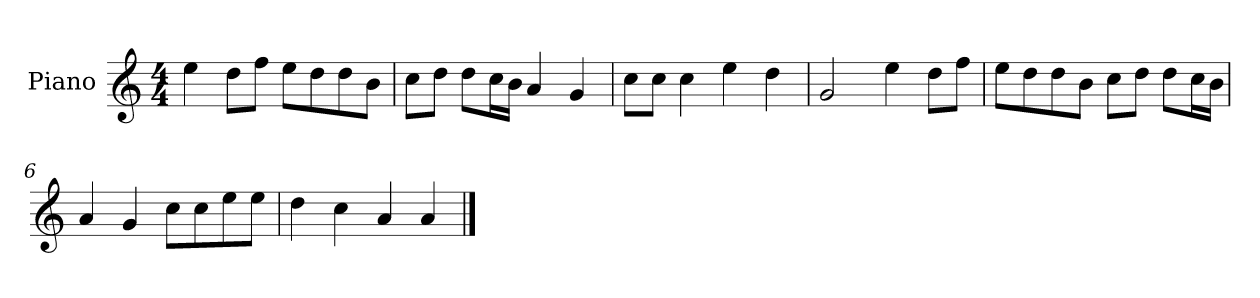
**kern
*part1
*staff1
*I"Piano
*I'P-no
*clefG2
*k[]
*M4/4
*MM90
=1
4ee\
8dd\L
8ff\J
8ee\L
8dd\
8dd\
8b\J
=2
8cc\L
8dd\J
8dd\L
16cc\L
16b\JJ
4a/
4g/
=3
8cc\L
8cc\J
4cc\
4ee\
4dd\
=4
2g/
4ee\
8dd\L
8ff\J
=5
8ee\L
8dd\
8dd\
8b\J
8cc\L
8dd\J
8dd\L
16cc\L
16b\JJ
=6
4a/
4g/
8cc\L
8cc\
8ee\
8ee\J
!!LO:LB:g=z
=7
4dd\
4cc\
4a/
4a/
==
*-
